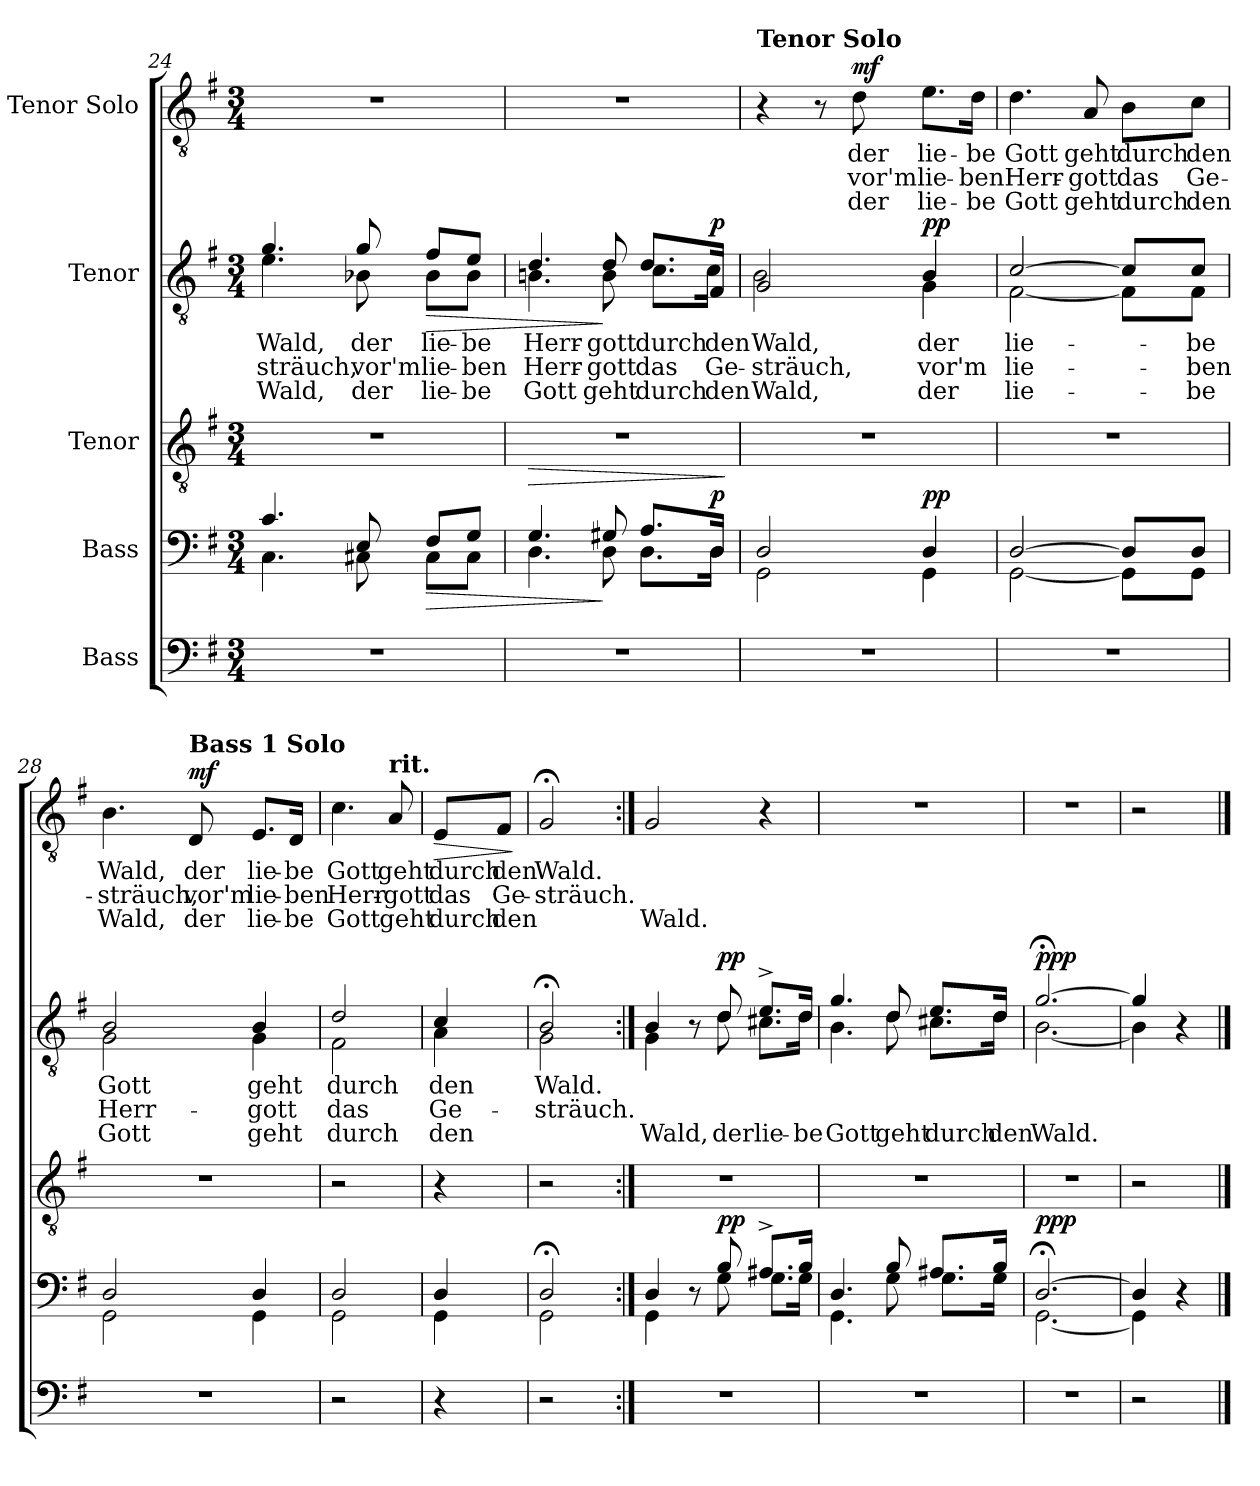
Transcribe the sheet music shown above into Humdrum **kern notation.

**kern	**kern	**dynam	**kern	**dynam	**kern	**text	**text	**text	**dynam	**kern	**text	**text	**text	**dynam
*part5	*part4	*part4	*part3	*part3	*part2	*part2	*part2	*part2	*part2	*part1	*part1	*part1	*part1	*part1
*staff5	*staff4	*staff4	*staff3	*staff3	*staff2	*staff2	*staff2	*staff2	*staff2	*staff1	*staff1	*staff1	*staff1	*staff1
*I"Bass	*I"Bass	*	*I"Tenor	*	*I"Tenor	*	*	*	*	*I"Tenor Solo	*	*	*	*
*clefF4	*clefF4	*	*clefGv2	*	*clefGv2	*	*	*	*	*clefGv2	*	*	*	*
*k[f#]	*k[f#]	*	*k[f#]	*	*k[f#]	*	*	*	*	*k[f#]	*	*	*	*
*M3/4	*M3/4	*	*M3/4	*	*M3/4	*	*	*	*	*M3/4	*	*	*	*
=24	=24	=24	=24	=24	=24	=24	=24	=24	=24	=24	=24	=24	=24	=24
*	*^	*	*	*	*	*	*	*	*	*	*	*	*	*
!	!	!	!	!	!	!	!LO:LY:b	!LO:LY:b	!LO:LY:b	!	!	!	!	!	!
*	*	*	*	*	*	*^	*	*	*	*	*	*	*	*	*
2.r	4.c/	4.C\	.	2.r	.	4.g/	4.e\	Wald,	-sträuch,	Wald,	.	2.r	.	.	.	.
!	!	!	!	!	!	!	!	!LO:LY:b	!LO:LY:b	!LO:LY:b	!	!	!	!	!	!
.	8E/	8C#X\	.	.	.	8g/	8B-X\	der	vor'm	der	.	.	.	.	.	.
!	!	!	!LO:HP:b	!	!	!	!	!LO:LY:b	!LO:LY:b	!LO:LY:b	!LO:HP:b	!	!	!	!	!
.	8F#/L	8C#\L	>	.	.	8f#/L	8B-\L	lie-	lie-	lie-	>	.	.	.	.	.
!	!	!	!	!	!	!	!	!LO:LY:b	!LO:LY:b	!LO:LY:b	!	!	!	!	!	!
.	8G/J	8C#\J	.	.	.	8e/J	8B-\J	-be	-ben	-be	.	.	.	.	.	.
=25	=25	=25	=25	=25	=25	=25	=25	=25	=25	=25	=25	=25	=25	=25	=25	=25
!	!	!	!	!	!LO:HP:b	!	!	!LO:LY:b	!LO:LY:b	!LO:LY:b	!	!	!	!	!	!
2.r	4.G/	4.D\	.	2.r	>	4.d/	4.Bn\	Herr-	Herr-	Gott	.	2.r	.	.	.	.
!	!	!	!	!	!	!	!	!LO:LY:b	!LO:LY:b	!LO:LY:b	!	!	!	!	!	!
.	8G#X/	8D\	]	.	.	8d/	8B\	-gott	-gott	geht	]	.	.	.	.	.
!	!	!	!	!	!	!	!	!LO:LY:b	!LO:LY:b	!LO:LY:b	!	!	!	!	!	!
.	8.A/L	8.D\L	.	.	.	8.d/L	8.c\L	durch	das	durch	.	.	.	.	.	.
!	!	!	!LO:DY:a	!	!	!	!	!LO:LY:b	!LO:LY:b	!LO:LY:b	!LO:DY:a	!	!	!	!	!
.	16D/Jk	16D\Jk	p	.	.	16F#/Jk	16c\Jk	den	Ge-	den	p	.	.	.	.	.
*	*v	*v	*	*	*	*v	*v	*	*	*	*	*	*	*	*	*
.	.	.	.	]	.	.	.	.	.	.	.	.	.	.
!!LO:LB:g=z
=26	=26	=26	=26	=26	=26	=26	=26	=26	=26	=26	=26	=26	=26	=26
*	*^	*	*	*	*	*	*	*	*	*	*	*	*	*
!	!	!	!	!	!	!	!	!	!	!	!LO:TX:a:B:t=Tenor Solo	!	!	!	!
!	!	!	!	!	!	!LO:TX:a:B:t=Chor	!	!	!	!	!	!	!	!	!
!	!	!	!	!	!	!	!LO:LY:b	!LO:LY:b	!LO:LY:b	!	!	!	!	!	!
*	*	*	*	*	*	*^	*	*	*	*	*	*	*	*	*
2.r	2D/	2GG\	.	2.r	.	2G/	2B\	Wald,	-sträuch,	Wald,	.	4r	.	.	.	.
.	.	.	.	.	.	.	.	.	.	.	.	8r	.	.	.	.
!	!	!	!	!	!	!	!	!	!	!	!	!	!LO:LY:b	!LO:LY:b	!LO:LY:b	!LO:DY:a
.	.	.	.	.	.	.	.	.	.	.	.	8d\	der	vor'm	der	mf
!	!	!	!LO:DY:a	!	!	!	!	!LO:LY:b	!LO:LY:b	!LO:LY:b	!LO:DY:a	!	!LO:LY:b	!LO:LY:b	!LO:LY:b	!
.	4D/	4GG\	pp	.	.	4B/	4G\	der	vor'm	der	pp	8.e\L	lie-	lie-	lie-	.
!	!	!	!	!	!	!	!	!	!	!	!	!	!LO:LY:b	!LO:LY:b	!LO:LY:b	!
.	.	.	.	.	.	.	.	.	.	.	.	16d\Jk	-be	-ben	-be	.
=27	=27	=27	=27	=27	=27	=27	=27	=27	=27	=27	=27	=27	=27	=27	=27	=27
!	!	!	!	!	!	!	!	!LO:LY:b	!LO:LY:b	!LO:LY:b	!	!	!LO:LY:b	!LO:LY:b	!LO:LY:b	!
2.r	[2D/	[2GG\	.	2.r	.	[2c/	[2F#\	lie-	lie-	lie-	.	4.d\	Gott	Herr-	Gott	.
!	!	!	!	!	!	!	!	!	!	!	!	!	!LO:LY:b	!LO:LY:b	!LO:LY:b	!
.	.	.	.	.	.	.	.	.	.	.	.	8A/	geht	-gott	geht	.
!	!	!	!	!	!	!	!	!	!	!	!	!	!LO:LY:b	!LO:LY:b	!LO:LY:b	!
.	8D/L]	8GG\L]	.	.	.	8c/L]	8F#\L]	.	.	.	.	8B\L	durch	das	durch	.
!	!	!	!	!	!	!	!	!LO:LY:b	!LO:LY:b	!LO:LY:b	!	!	!LO:LY:b	!LO:LY:b	!LO:LY:b	!
.	8D/J	8GG\J	.	.	.	8c/J	8F#\J	-be	-ben	-be	.	8c\J	den	Ge-	den	.
=28	=28	=28	=28	=28	=28	=28	=28	=28	=28	=28	=28	=28	=28	=28	=28	=28
!	!	!	!	!	!	!	!	!LO:LY:b	!LO:LY:b	!LO:LY:b	!	!	!LO:LY:b	!LO:LY:b	!LO:LY:b	!
2.r	2D/	2GG\	.	2.r	.	2B/	2G\	Gott	Herr-	Gott	.	4.B\	Wald,	-sträuch,	Wald,	.
!	!	!	!	!	!	!	!	!	!	!	!	!LO:TX:a:B:t=Bass 1 Solo	!	!	!	!
!	!	!	!	!	!	!	!	!	!	!	!	!	!LO:LY:b	!LO:LY:b	!LO:LY:b	!LO:DY:a
.	.	.	.	.	.	.	.	.	.	.	.	8D/	der	vor'm	der	mf
!	!	!	!	!	!	!	!	!LO:LY:b	!LO:LY:b	!LO:LY:b	!	!	!LO:LY:b	!LO:LY:b	!LO:LY:b	!
.	4D/	4GG\	.	.	.	4B/	4G\	geht	-gott	geht	.	8.E/L	lie-	lie-	lie-	.
!	!	!	!	!	!	!	!	!	!	!	!	!	!LO:LY:b	!LO:LY:b	!LO:LY:b	!
.	.	.	.	.	.	.	.	.	.	.	.	16D/Jk	-be	-ben	-be	.
=29	=29	=29	=29	=29	=29	=29	=29	=29	=29	=29	=29	=29	=29	=29	=29	=29
!	!	!	!	!	!	!	!	!LO:LY:b	!LO:LY:b	!LO:LY:b	!	!	!LO:LY:b	!LO:LY:b	!LO:LY:b	!
2r	2D/	2GG\	.	2r	.	2d/	2F#\	durch	das	durch	.	4.c\	Gott	Herr-	Gott	.
!	!	!	!	!	!	!	!	!	!	!	!	!LO:TX:a:B:t=rit.	!	!	!	!
!	!	!	!	!	!	!	!	!	!	!	!	!	!LO:LY:b	!LO:LY:b	!LO:LY:b	!
.	.	.	.	.	.	.	.	.	.	.	.	8A/	geht	-gott	geht	.
!!LO:LB:g=z
=29X1	=29X1	=29X1	=29X1	=29X1	=29X1	=29X1	=29X1	=29X1	=29X1	=29X1	=29X1	=29X1	=29X1	=29X1	=29X1	=29X1
!	!	!	!	!	!	!	!	!LO:LY:b	!LO:LY:b	!LO:LY:b	!	!	!LO:LY:b	!LO:LY:b	!LO:LY:b	!LO:HP:b
4r	4D/	4GG\	.	4r	.	4c/	4A\	den	Ge-	den	.	8E/L	durch	das	durch	>
!	!	!	!	!	!	!	!	!	!	!	!	!	!LO:LY:b	!LO:LY:b	!LO:LY:b	!
.	.	.	.	.	.	.	.	.	.	.	.	8F#/J	den	Ge-	den	.
*	*v	*v	*	*	*	*v	*v	*	*	*	*	*	*	*	*	*
.	.	.	.	.	.	.	.	.	.	.	.	.	.	]
=30	=30	=30	=30	=30	=30	=30	=30	=30	=30	=30	=30	=30	=30	=30
*	*^	*	*	*	*	*	*	*	*	*	*	*	*	*
!	!	!	!	!	!	!	!LO:LY:b	!LO:LY:b	!	!	!	!LO:LY:b	!LO:LY:b	!	!
*	*	*	*	*	*	*^	*	*	*	*	*	*	*	*	*
2r	2D;</	2GG\	.	2r	.	2B;</	2G\	Wald.	-sträuch.	.	.	2G;</	Wald.	-sträuch.	.	.
=31:|!	=31:|!	=31:|!	=31:|!	=31:|!	=31:|!	=31:|!	=31:|!	=31:|!	=31:|!	=31:|!	=31:|!	=31:|!	=31:|!	=31:|!	=31:|!	=31:|!
!	!	!	!	!	!	!	!	!	!	!LO:LY:b	!	!	!	!	!LO:LY:b	!
2.r	4D/	4GG\	.	2.r	.	4B/	4G\	.	.	Wald,	.	2G/	.	.	Wald.	.
.	8r	8ryy	.	.	.	8r	8ryy	.	.	.	.	.	.	.	.	.
!	!	!	!LO:DY:a	!	!	!	!	!	!	!LO:LY:b	!LO:DY:a	!	!	!	!	!
.	8B/	8G\	pp	.	.	8d/	8d\	.	.	der	pp	.	.	.	.	.
!	!	!	!	!	!	!	!	!	!	!LO:LY:b	!	!	!	!	!	!
.	8.A#X^/L	8.G\L	.	.	.	8.e^/L	8.c#X\L	.	.	lie-	.	4r	.	.	.	.
!	!	!	!	!	!	!	!	!	!	!LO:LY:b	!	!	!	!	!	!
.	16B/Jk	16G\Jk	.	.	.	16d/Jk	16d\Jk	.	.	-be	.	.	.	.	.	.
=32	=32	=32	=32	=32	=32	=32	=32	=32	=32	=32	=32	=32	=32	=32	=32	=32
!	!	!	!	!	!	!	!	!	!	!LO:LY:b	!	!	!	!	!	!
2.r	4.D/	4.GG\	.	2.r	.	4.g/	4.B\	.	.	Gott	.	2.r	.	.	.	.
!	!	!	!	!	!	!	!	!	!	!LO:LY:b	!	!	!	!	!	!
.	8B/	8G\	.	.	.	8d/	8d\	.	.	geht	.	.	.	.	.	.
!	!	!	!	!	!	!	!	!	!	!LO:LY:b	!	!	!	!	!	!
.	8.A#X/L	8.G\L	.	.	.	8.e/L	8.c#X\L	.	.	durch	.	.	.	.	.	.
!	!	!	!	!	!	!	!	!	!	!LO:LY:b	!	!	!	!	!	!
.	16B/Jk	16G\Jk	.	.	.	16d/Jk	16d\Jk	.	.	den	.	.	.	.	.	.
=33	=33	=33	=33	=33	=33	=33	=33	=33	=33	=33	=33	=33	=33	=33	=33	=33
!	!	!	!LO:DY:a	!	!	!	!	!	!	!LO:LY:b	!LO:DY:a	!	!	!	!	!
2.r	[2.D;</	[2.GG\	ppp	2.r	.	[2.g;</	[2.B\	.	.	Wald.	ppp	2.r	.	.	.	.
=34	=34	=34	=34	=34	=34	=34	=34	=34	=34	=34	=34	=34	=34	=34	=34	=34
2r	4D/]	4GG\]	.	2r	.	4g/]	4B\]	.	.	.	.	2r	.	.	.	.
.	4r	4ryy	.	.	.	4r	4ryy	.	.	.	.	.	.	.	.	.
*	*v	*v	*	*	*	*v	*v	*	*	*	*	*	*	*	*	*
==	==	==	==	==	==	==	==	==	==	==	==	==	==	==
*-	*-	*-	*-	*-	*-	*-	*-	*-	*-	*-	*-	*-	*-	*-
